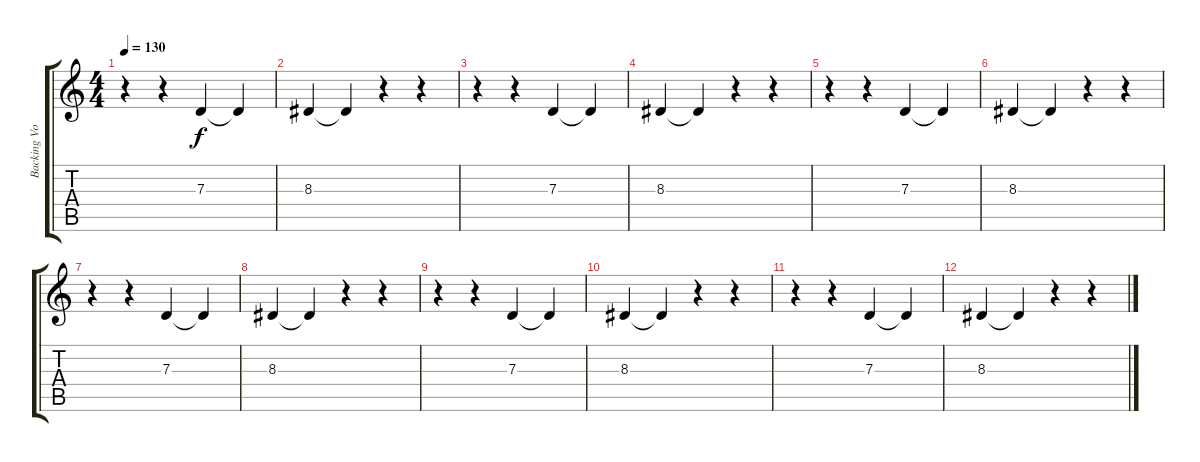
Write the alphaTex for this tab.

\track ("Backing Voice" "Backing Vo") {instrument choiraahs}
\staff {score tabs}
\tuning (E4 B3 G3 D3 A2 E2) {hide}
\ts (4 4)
\tempo 130
\clef g2
\ks c
r.4{dy f} r.4 7.3.4 7.3{t}.4 |
8.3.4 8.3{t}.4 r.4 r.4 |
r.4 r.4 7.3.4 7.3{t}.4 |
8.3.4 8.3{t}.4 r.4 r.4 |
r.4 r.4 7.3.4 7.3{t}.4 |
8.3.4 8.3{t}.4 r.4 r.4 |
r.4 r.4 7.3.4 7.3{t}.4 |
8.3.4 8.3{t}.4 r.4 r.4 |
r.4 r.4 7.3.4 7.3{t}.4 |
8.3.4 8.3{t}.4 r.4 r.4 |
r.4 r.4 7.3.4 7.3{t}.4 |
8.3.4 8.3{t}.4 r.4 r.4
